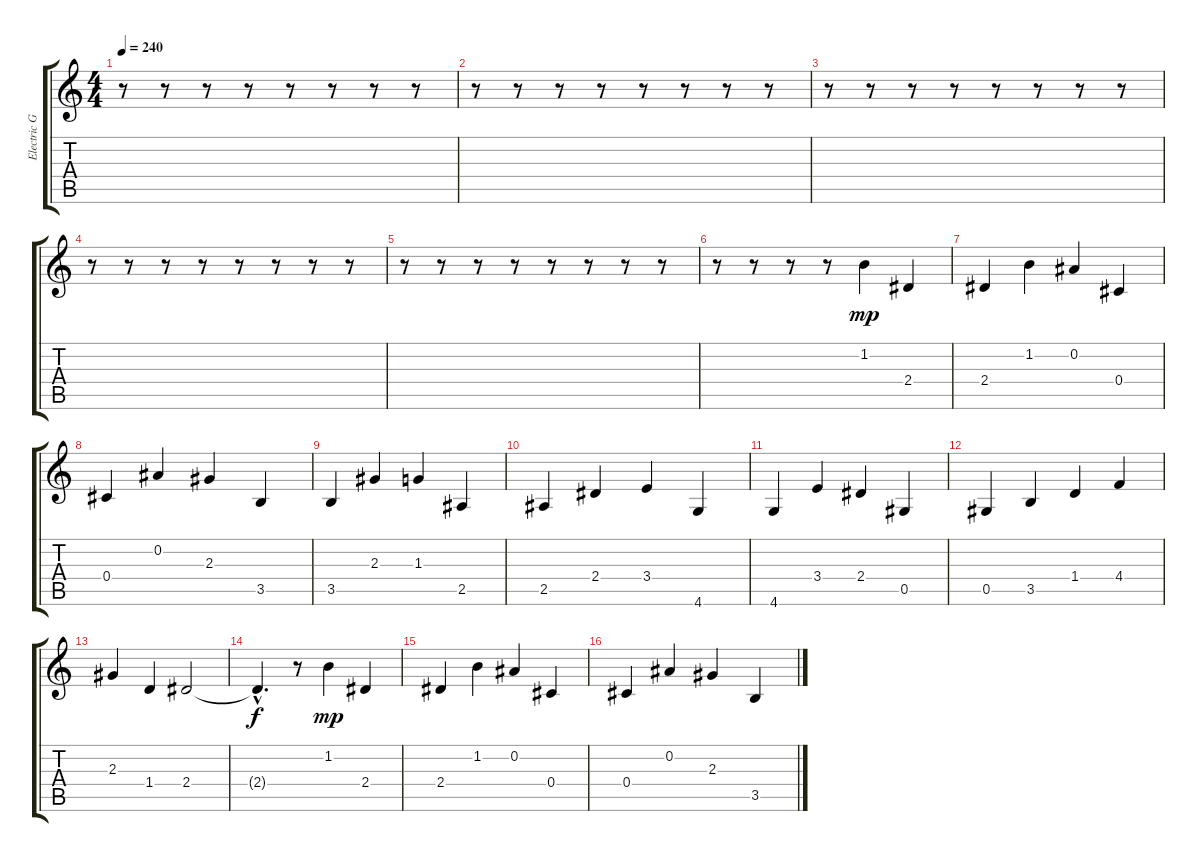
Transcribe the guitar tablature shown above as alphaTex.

\track ("Electric Guitar 3" "Electric G") {instrument distortionguitar}
\staff {score tabs}
\tuning (Eb4 Bb3 Gb3 Db3 Ab2 Eb2) {hide}
\ts (4 4)
\tempo 240
\clef g2
\ks c
r.8{dy f} r.8 r.8 r.8 r.8 r.8 r.8 r.8 |
r.8 r.8 r.8 r.8 r.8 r.8 r.8 r.8 |
r.8 r.8 r.8 r.8 r.8 r.8 r.8 r.8 |
r.8 r.8 r.8 r.8 r.8 r.8 r.8 r.8 |
r.8 r.8 r.8 r.8 r.8 r.8 r.8 r.8 |
r.8 r.8 r.8 r.8 1.2.4{dy mp} 2.4.4 |
2.4.4 1.2.4 0.2.4 0.4.4 |
0.4.4 0.2.4 2.3.4 3.5.4 |
3.5.4 2.3.4 1.3.4 2.5.4 |
2.5.4 2.4.4 3.4.4 4.6.4 |
4.6.4 3.4.4 2.4.4 0.5.4 |
0.5.4 3.5.4 1.4.4 4.4.4 |
2.3.4 1.4.4 2.4.2 |
2.4{hac t}.4{d dy f} r.8 1.2.4{dy mp} 2.4.4 |
2.4.4 1.2.4 0.2.4 0.4.4 |
0.4.4 0.2.4 2.3.4 3.5.4
